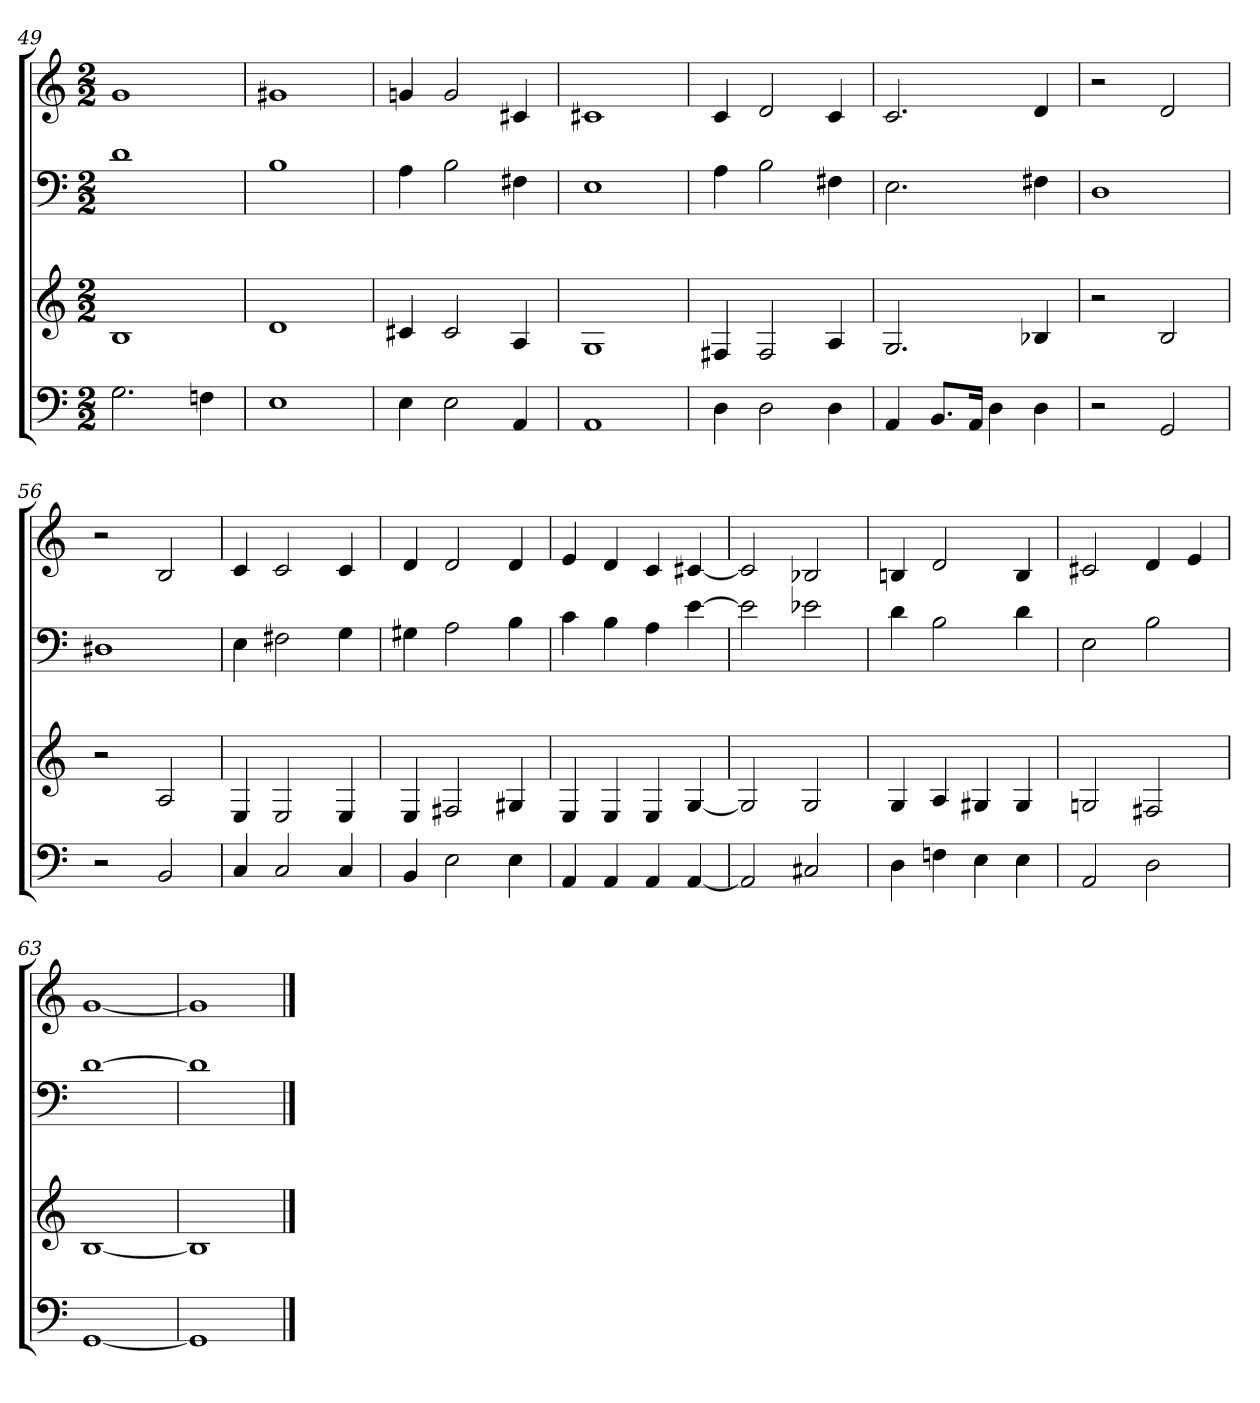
**kern	**kern	**kern	**kern
*part4	*part3	*part2	*part1
*staff4	*staff3	*staff2	*staff1
*M2/2	*M2/2	*M2/2	*M2/2
=49	=49	=49	=49
2.G	1B	1d	1g
4Fn	.	.	.
=50	=50	=50	=50
1E	1d	1B	1g#X
=51	=51	=51	=51
4E	4c#X	4A	4gn
2E	2c#	2B	2g
4AA	4A	4F#X	4c#X
=52	=52	=52	=52
1AA	1G	1E	1c#X
=53	=53	=53	=53
4D	4F#X	4A	4c
2D	2F#	2B	2d
4D	4A	4F#X	4c
=54	=54	=54	=54
4AA	2.G	2.E	2.c
8.BBL	.	.	.
16AAJk	.	.	.
4D	.	.	.
4D	4B-X	4F#X	4d
=55	=55	=55	=55
2r	2r	1D	2r
2GG	2B	.	2d
=56	=56	=56	=56
2r	2r	1D#X	2r
2BB	2A	.	2B
=57	=57	=57	=57
4C	4E	4E	4c
2C	2E	2F#X	2c
4C	4E	4G	4c
=58	=58	=58	=58
4BB	4E	4G#X	4d
2E	2F#X	2A	2d
4E	4G#X	4B	4d
=59	=59	=59	=59
4AA	4E	4c	4e
4AA	4E	4B	4d
4AA	4E	4A	4c
[4AA	[4G	[4e	[4c#X
=60	=60	=60	=60
2AA]	2G]	2e]	2c#]
2C#X	2G	2e-X	2B-X
=61	=61	=61	=61
4D	4G	4d	4Bn
4Fn	4A	2B	2d
4E	4G#X	.	.
4E	4G#	4d	4B
=62	=62	=62	=62
2AA	2Gn	2E	2c#X
2D	2F#X	2B	4d
.	.	.	4e
=63	=63	=63	=63
[1GG	[1B	[1d	[1g
=64	=64	=64	=64
1GG]	1B]	1d]	1g]
==	==	==	==
*-	*-	*-	*-
